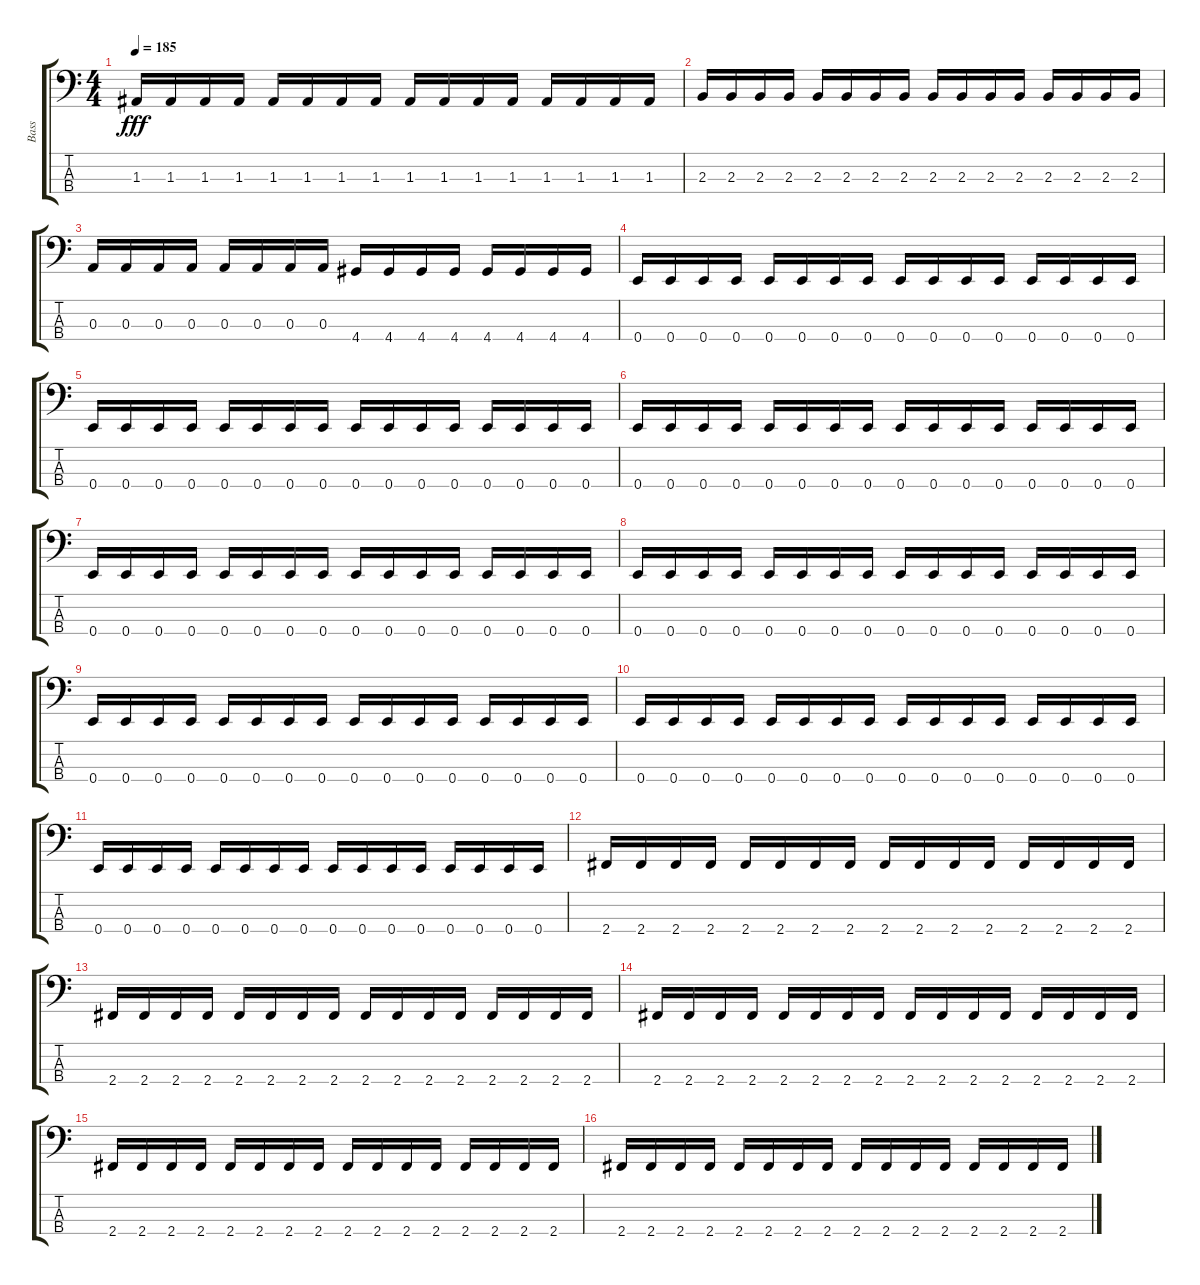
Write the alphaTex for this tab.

\track ("Bass" "Bass") {instrument electricbassfinger}
\staff {score tabs}
\tuning (G2 D2 A1 E1) {hide}
\ts (4 4)
\tempo 185
\clef f4
\ks c
1.3.16{dy fff} 1.3.16 1.3.16 1.3.16 1.3.16 1.3.16 1.3.16 1.3.16 1.3.16 1.3.16 1.3.16 1.3.16 1.3.16 1.3.16 1.3.16 1.3.16 |
2.3.16 2.3.16 2.3.16 2.3.16 2.3.16 2.3.16 2.3.16 2.3.16 2.3.16 2.3.16 2.3.16 2.3.16 2.3.16 2.3.16 2.3.16 2.3.16 |
0.3.16 0.3.16 0.3.16 0.3.16 0.3.16 0.3.16 0.3.16 0.3.16 4.4.16 4.4.16 4.4.16 4.4.16 4.4.16 4.4.16 4.4.16 4.4.16 |
0.4.16 0.4.16 0.4.16 0.4.16 0.4.16 0.4.16 0.4.16 0.4.16 0.4.16 0.4.16 0.4.16 0.4.16 0.4.16 0.4.16 0.4.16 0.4.16 |
0.4.16 0.4.16 0.4.16 0.4.16 0.4.16 0.4.16 0.4.16 0.4.16 0.4.16 0.4.16 0.4.16 0.4.16 0.4.16 0.4.16 0.4.16 0.4.16 |
0.4.16 0.4.16 0.4.16 0.4.16 0.4.16 0.4.16 0.4.16 0.4.16 0.4.16 0.4.16 0.4.16 0.4.16 0.4.16 0.4.16 0.4.16 0.4.16 |
0.4.16 0.4.16 0.4.16 0.4.16 0.4.16 0.4.16 0.4.16 0.4.16 0.4.16 0.4.16 0.4.16 0.4.16 0.4.16 0.4.16 0.4.16 0.4.16 |
0.4.16 0.4.16 0.4.16 0.4.16 0.4.16 0.4.16 0.4.16 0.4.16 0.4.16 0.4.16 0.4.16 0.4.16 0.4.16 0.4.16 0.4.16 0.4.16 |
0.4.16 0.4.16 0.4.16 0.4.16 0.4.16 0.4.16 0.4.16 0.4.16 0.4.16 0.4.16 0.4.16 0.4.16 0.4.16 0.4.16 0.4.16 0.4.16 |
0.4.16 0.4.16 0.4.16 0.4.16 0.4.16 0.4.16 0.4.16 0.4.16 0.4.16 0.4.16 0.4.16 0.4.16 0.4.16 0.4.16 0.4.16 0.4.16 |
0.4.16 0.4.16 0.4.16 0.4.16 0.4.16 0.4.16 0.4.16 0.4.16 0.4.16 0.4.16 0.4.16 0.4.16 0.4.16 0.4.16 0.4.16 0.4.16 |
2.4.16 2.4.16 2.4.16 2.4.16 2.4.16 2.4.16 2.4.16 2.4.16 2.4.16 2.4.16 2.4.16 2.4.16 2.4.16 2.4.16 2.4.16 2.4.16 |
2.4.16 2.4.16 2.4.16 2.4.16 2.4.16 2.4.16 2.4.16 2.4.16 2.4.16 2.4.16 2.4.16 2.4.16 2.4.16 2.4.16 2.4.16 2.4.16 |
2.4.16 2.4.16 2.4.16 2.4.16 2.4.16 2.4.16 2.4.16 2.4.16 2.4.16 2.4.16 2.4.16 2.4.16 2.4.16 2.4.16 2.4.16 2.4.16 |
2.4.16 2.4.16 2.4.16 2.4.16 2.4.16 2.4.16 2.4.16 2.4.16 2.4.16 2.4.16 2.4.16 2.4.16 2.4.16 2.4.16 2.4.16 2.4.16 |
2.4.16 2.4.16 2.4.16 2.4.16 2.4.16 2.4.16 2.4.16 2.4.16 2.4.16 2.4.16 2.4.16 2.4.16 2.4.16 2.4.16 2.4.16 2.4.16
